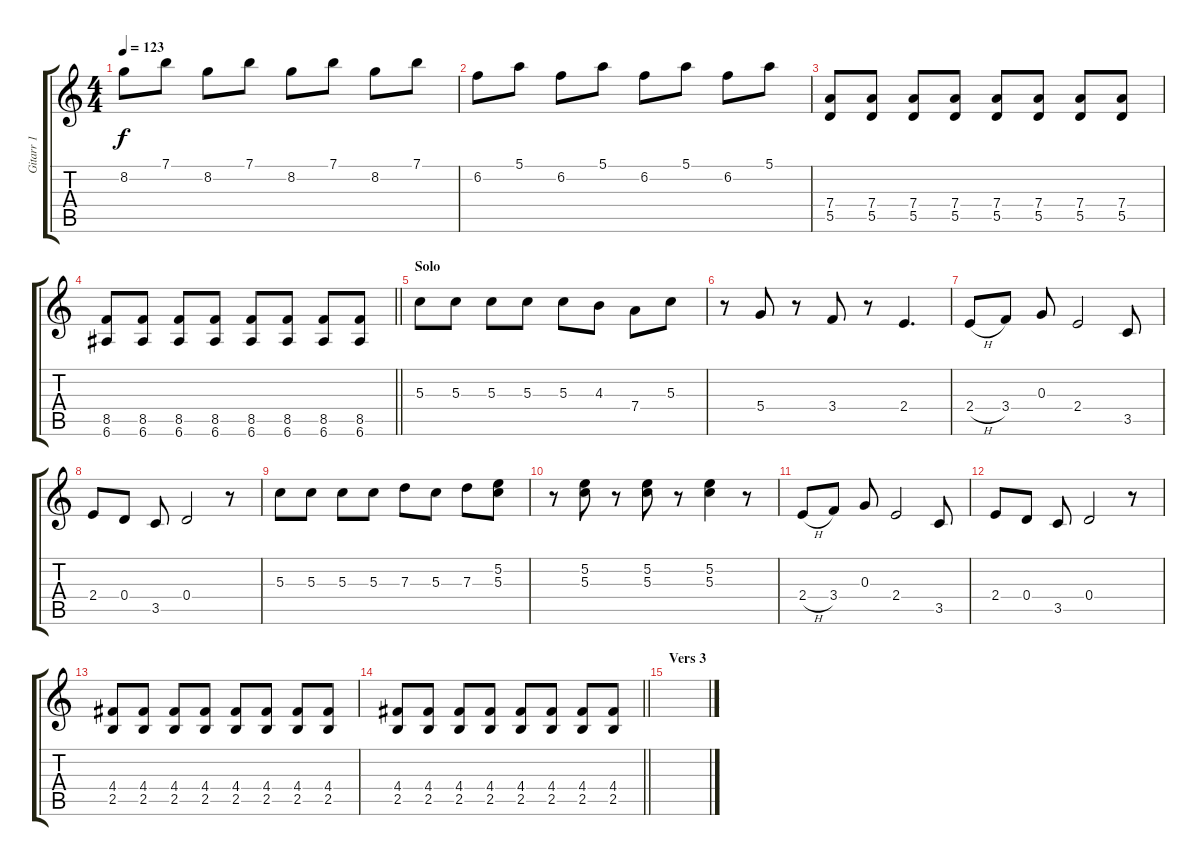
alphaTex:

\track ("Gitarr 1" "Gitarr 1") {instrument distortionguitar}
\staff {score tabs}
\tuning (E4 B3 G3 D3 A2 E2) {hide}
\ts (4 4)
\tempo 123
\clef g2
\ks c
8.2.8{dy f} 7.1.8 8.2.8 7.1.8 8.2.8 7.1.8 8.2.8 7.1.8 |
6.2.8 5.1.8 6.2.8 5.1.8 6.2.8 5.1.8 6.2.8 5.1.8 |
(7.4 5.5).8 (7.4 5.5).8 (7.4 5.5).8 (7.4 5.5).8 (7.4 5.5).8 (7.4 5.5).8 (7.4 5.5).8 (7.4 5.5).8 |
\barLineRight lightlight
(8.5 6.6).8 (8.5 6.6).8 (8.5 6.6).8 (8.5 6.6).8 (8.5 6.6).8 (8.5 6.6).8 (8.5 6.6).8 (8.5 6.6).8 |
\section ("" "Solo")
5.3.8 5.3.8 5.3.8 5.3.8 5.3.8 4.3.8 7.4.8 5.3.8 |
r.8 5.4.8 r.8 3.4.8 r.8 2.4.4{d} |
2.4{h}.8 3.4.8 0.3.8 2.4.2 3.5.8 |
2.4.8 0.4.8 3.5.8 0.4.2 r.8 |
5.3.8 5.3.8 5.3.8 5.3.8 7.3.8 5.3.8 7.3.8 (5.2 5.3).8 |
r.8 (5.2 5.3).8 r.8 (5.2 5.3).8 r.8 (5.2 5.3).4 r.8 |
2.4{h}.8 3.4.8 0.3.8 2.4.2 3.5.8 |
2.4.8 0.4.8 3.5.8 0.4.2 r.8 |
(4.4 2.5).8 (4.4 2.5).8 (4.4 2.5).8 (4.4 2.5).8 (4.4 2.5).8 (4.4 2.5).8 (4.4 2.5).8 (4.4 2.5).8 |
\barLineRight lightlight
(4.4 2.5).8 (4.4 2.5).8 (4.4 2.5).8 (4.4 2.5).8 (4.4 2.5).8 (4.4 2.5).8 (4.4 2.5).8 (4.4 2.5).8 |
\section ("" "Vers 3")
